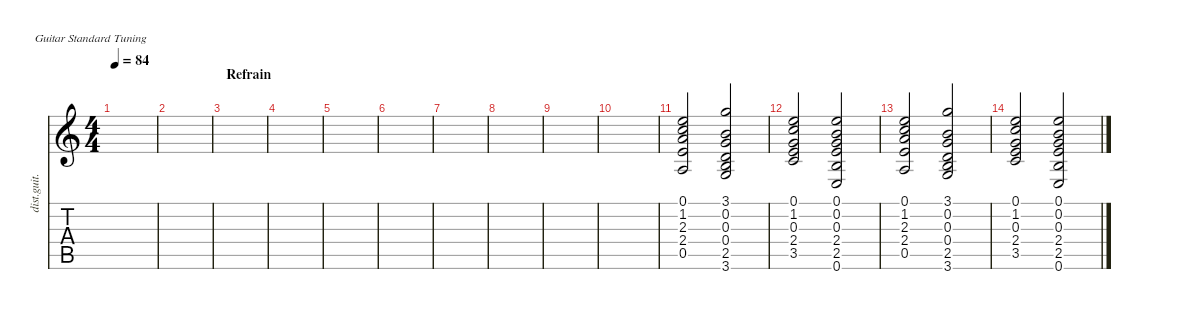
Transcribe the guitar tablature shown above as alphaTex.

\defaultSystemsLayout 4
\hideDynamics
\bracketExtendMode nobrackets
\otherSystemsTrackNameOrientation horizontal
\track ("Guitar Fill" "dist.guit.") {instrument distortionguitar}
\staff {score tabs}
\tuning (E4 B3 G3 D3 A2 E2)
\ts (4 4)
\tempo 84
\clef g2
\ks aminor
|
|
\section ("" "Refrain")
|
|
|
|
|
|
|
|
(0.5 2.4 2.3 1.2 0.1).2{beam Up} (3.6 2.5 0.4 0.3 0.2 3.1).2{beam Up} |
(3.5 2.4 0.3 1.2 0.1).2{beam Up} (0.6 2.5 2.4 0.3 0.2 0.1).2{beam Up} |
(0.5 2.4 2.3 1.2 0.1).2{beam Up} (3.6 2.5 0.4 0.3 0.2 3.1).2{beam Up} |
(3.5 2.4 0.3 1.2 0.1).2{beam Up} (0.6 2.5 2.4 0.3 0.2 0.1).2{beam Up}
